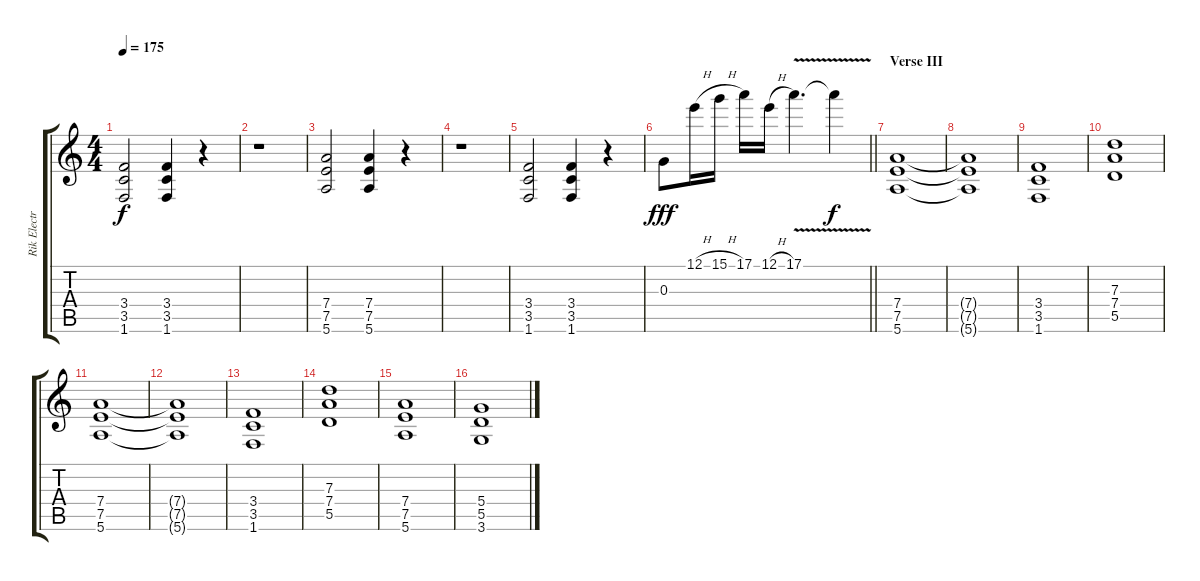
\track ("Rik Electric (Lead)" "Rik Electr") {instrument distortionguitar}
\staff {score tabs}
\tuning (E4 B3 G3 D3 A2 E2) {hide}
\ts (4 4)
\tempo 175
\clef g2
\ks c
(3.4 3.5 1.6).2{dy f} (3.4 3.5 1.6).4 r.4 |
r.1 |
(7.4 7.5 5.6).2 (7.4 7.5 5.6).4 r.4 |
r.1 |
(3.4 3.5 1.6).2 (3.4 3.5 1.6).4 r.4 |
\barLineRight lightlight
0.3.8{dy fff} 12.1{h}.16 15.1{h}.16 17.1.16 12.1{h}.16 17.1{v}.4{d} 17.1{t}.4{dy f} |
\section ("" "Verse III")
(7.4 7.5 5.6).1{volume 11} |
(7.4{t} 7.5{t} 5.6{t}).1 |
(3.4 3.5 1.6).1 |
(7.3 7.4 5.5).1 |
(7.4 7.5 5.6).1 |
(7.4{t} 7.5{t} 5.6{t}).1 |
(3.4 3.5 1.6).1 |
(7.3 7.4 5.5).1 |
(7.4 7.5 5.6).1 |
(5.4 5.5 3.6).1
